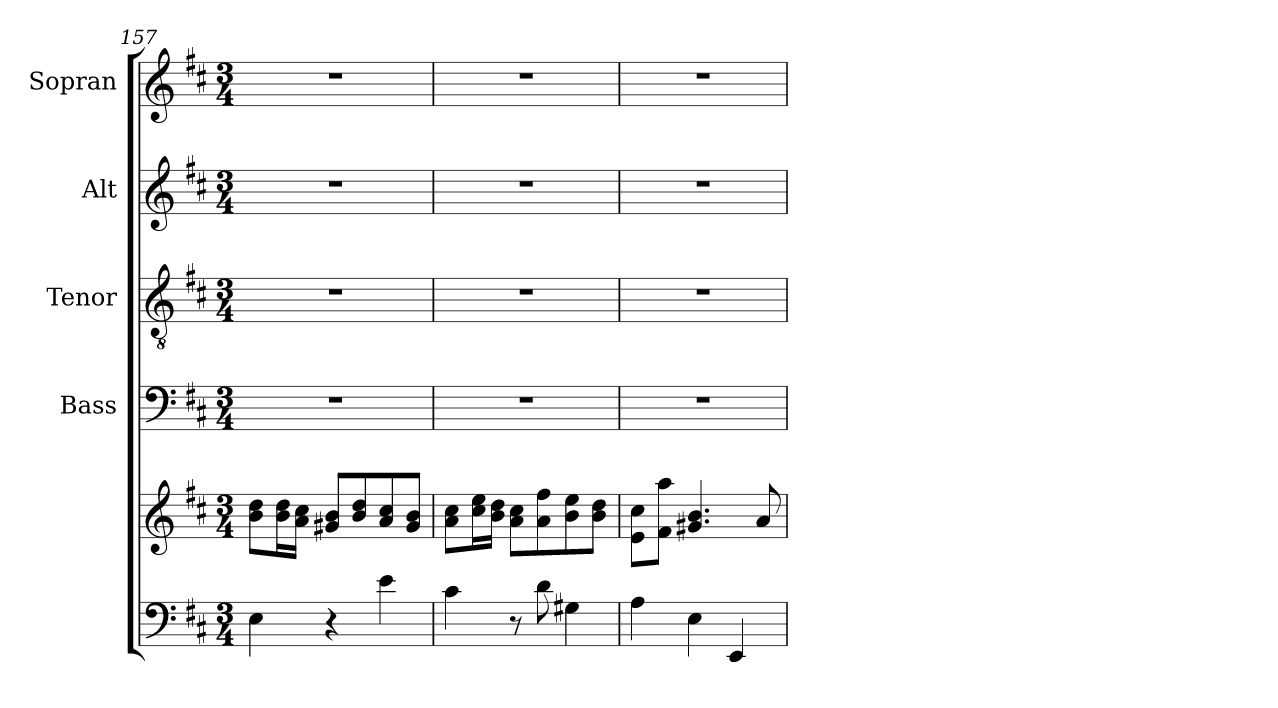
**kern	**kern	**kern	**kern	**kern	**kern
*part5	*part5	*part4	*part3	*part2	*part1
*staff6	*staff5	*staff4	*staff3	*staff2	*staff1
*	*	*I"Bass	*I"Tenor	*I"Alt	*I"Sopran
*	*	*I'B.	*I'T.	*I'A.	*I'S.
!!LO:LB:g=z
*clefF4	*clefG2	*clefF4	*clefGv2	*clefG2	*clefG2
*k[f#c#]	*k[f#c#]	*k[f#c#]	*k[f#c#]	*k[f#c#]	*k[f#c#]
*D:	*D:	*D:	*D:	*D:	*D:
*M3/4	*M3/4	*M3/4	*M3/4	*M3/4	*M3/4
=157	=157	=157	=157	=157	=157
4E\	8b\ 8dd\L	2.r	2.r	2.r	2.r
.	16b\ 16dd\L	.	.	.	.
.	16a\ 16cc#\JJ	.	.	.	.
4r	8g#X/ 8b/L	.	.	.	.
.	8b/ 8dd/	.	.	.	.
4e\	8a/ 8cc#/	.	.	.	.
.	8g#/ 8b/J	.	.	.	.
=158	=158	=158	=158	=158	=158
4c#\	8a\ 8cc#\L	2.r	2.r	2.r	2.r
.	16cc#\ 16ee\L	.	.	.	.
.	16b\ 16dd\JJ	.	.	.	.
8r	8a\ 8cc#\L	.	.	.	.
8d\	8a\ 8ff#\	.	.	.	.
4G#X\	8b\ 8ee\	.	.	.	.
.	8b\ 8dd\J	.	.	.	.
=159	=159	=159	=159	=159	=159
4A\	8e\ 8cc#\L	2.r	2.r	2.r	2.r
.	8f#\ 8aa\J	.	.	.	.
4E\	4.g#X/ 4.b/	.	.	.	.
4EE/	.	.	.	.	.
.	8a/	.	.	.	.
=	=	=	=	=	=
*-	*-	*-	*-	*-	*-
